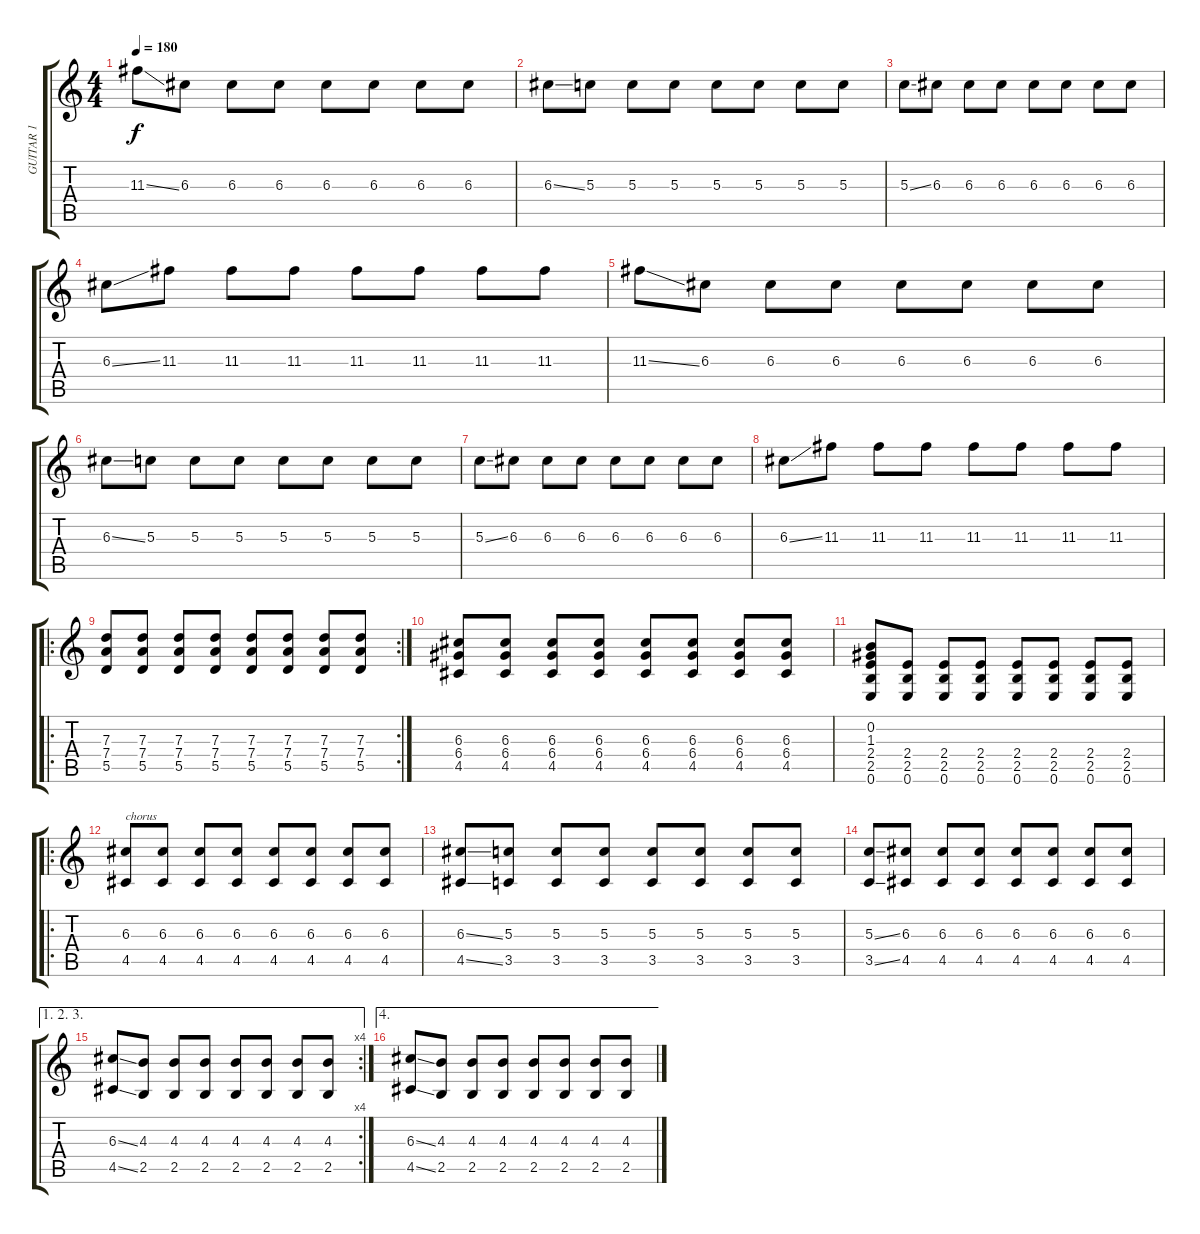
\track ("GUITAR 1" "GUITAR 1") {instrument overdrivenguitar}
\staff {score tabs}
\tuning (E4 B3 G3 D3 A2 E2) {hide}
\ts (4 4)
\tempo 180
\clef g2
\ks c
11.3{ss}.8{dy f volume 15} 6.3.8 6.3.8 6.3.8 6.3.8 6.3.8 6.3.8 6.3.8 |
6.3{ss}.8 5.3.8 5.3.8 5.3.8 5.3.8 5.3.8 5.3.8 5.3.8 |
5.3{ss}.8 6.3.8 6.3.8 6.3.8 6.3.8 6.3.8 6.3.8 6.3.8 |
6.3{ss}.8 11.3.8 11.3.8 11.3.8 11.3.8 11.3.8 11.3.8 11.3.8 |
11.3{ss}.8{volume 15} 6.3.8 6.3.8 6.3.8 6.3.8 6.3.8 6.3.8 6.3.8 |
6.3{ss}.8 5.3.8 5.3.8 5.3.8 5.3.8 5.3.8 5.3.8 5.3.8 |
5.3{ss}.8 6.3.8 6.3.8 6.3.8 6.3.8 6.3.8 6.3.8 6.3.8 |
6.3{ss}.8 11.3.8 11.3.8 11.3.8 11.3.8 11.3.8 11.3.8 11.3.8 |
\ro
\rc 2
(7.3 7.4 5.5).8 (7.3 7.4 5.5).8 (7.3 7.4 5.5).8 (7.3 7.4 5.5).8 (7.3 7.4 5.5).8 (7.3 7.4 5.5).8 (7.3 7.4 5.5).8 (7.3 7.4 5.5).8 |
(6.3 6.4 4.5).8 (6.3 6.4 4.5).8 (6.3 6.4 4.5).8 (6.3 6.4 4.5).8 (6.3 6.4 4.5).8 (6.3 6.4 4.5).8 (6.3 6.4 4.5).8 (6.3 6.4 4.5).8 |
(0.2 1.3 2.4 2.5 0.6).8 (2.4 2.5 0.6).8 (2.4 2.5 0.6).8 (2.4 2.5 0.6).8 (2.4 2.5 0.6).8 (2.4 2.5 0.6).8 (2.4 2.5 0.6).8 (2.4 2.5 0.6).8 |
\ro
(6.3 4.5).8{txt "chorus" volume 14} (6.3 4.5).8 (6.3 4.5).8 (6.3 4.5).8 (6.3 4.5).8 (6.3 4.5).8 (6.3 4.5).8 (6.3 4.5).8 |
(6.3{ss} 4.5{ss}).8 (5.3 3.5).8 (5.3 3.5).8 (5.3 3.5).8 (5.3 3.5).8 (5.3 3.5).8 (5.3 3.5).8 (5.3 3.5).8 |
(5.3{ss} 3.5{ss}).8 (6.3 4.5).8 (6.3 4.5).8 (6.3 4.5).8 (6.3 4.5).8 (6.3 4.5).8 (6.3 4.5).8 (6.3 4.5).8 |
\ae (1 2 3)
\rc 4
(6.3{ss} 4.5{ss}).8 (4.3 2.5).8 (4.3 2.5).8 (4.3 2.5).8 (4.3 2.5).8 (4.3 2.5).8 (4.3 2.5).8 (4.3 2.5).8 |
\ae 4
(6.3{ss} 4.5{ss}).8 (4.3 2.5).8 (4.3 2.5).8 (4.3 2.5).8 (4.3 2.5).8 (4.3 2.5).8 (4.3 2.5).8 (4.3 2.5).8
